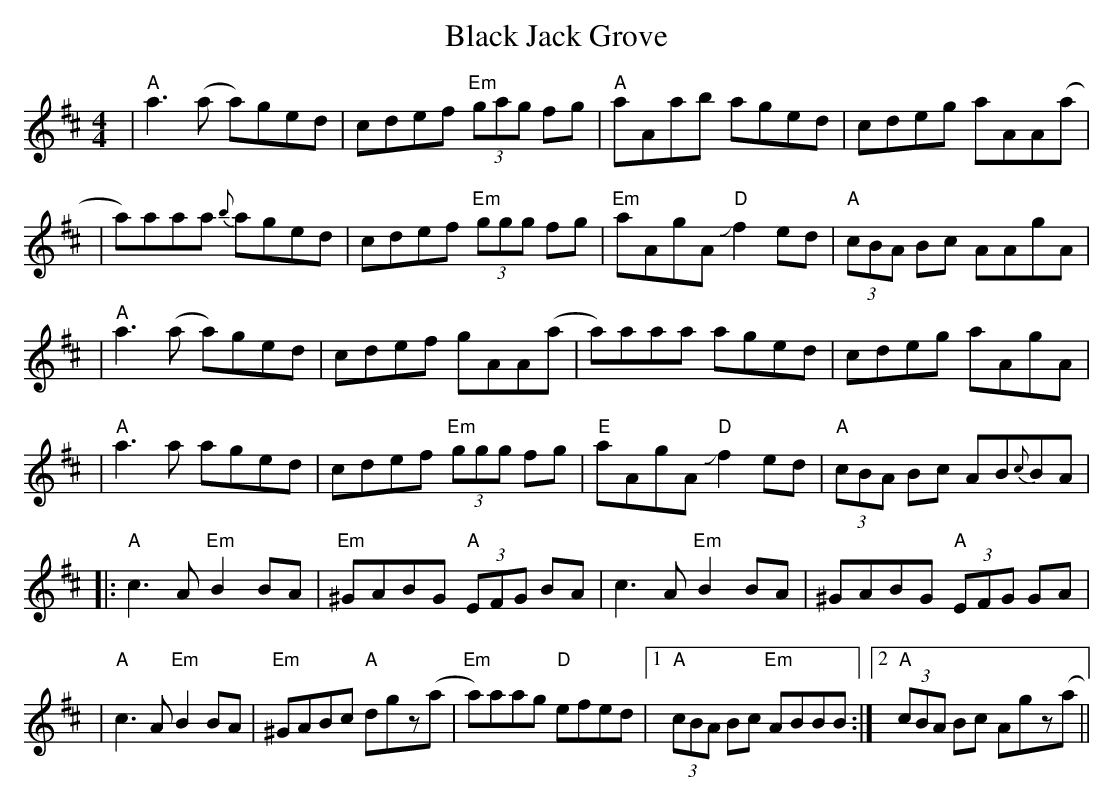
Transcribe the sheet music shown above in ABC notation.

X:1
T:Black Jack Grove
M:4/4
L:1/8
K:A mix
|"A"a3 (a a)ged|cdef "Em"(3gag fg|"A"aAab aged|cdeg aAA(a|
|a)aaa {b}aged|cdef "Em"(3ggg fg|"Em"aAgA "D"Jf2 ed|"A"(3cBA Bc AAgA|
|"A"a3 (a a)ged|cdef gAA(a|a)aaa aged|cdeg aAgA|
|"A"a3 a aged|cdef "Em"(3ggg fg|"E"aAgA "D"Jf2 ed|"A"(3cBA Bc AB{c}BA|
|:"A"c3A "Em"B2BA|"Em"^GABG "A"(3EFG BA|c3A "Em"B2 BA |^GABG "A"(3EFG GA |
|"A"c3A "Em"B2BA |"Em"^GABc "A"dgz(a|"Em"a)aag "D"efed|[1"A"(3cBA Bc "Em"ABBB:|[2"A"(3cBA Bc Agz(a ||
